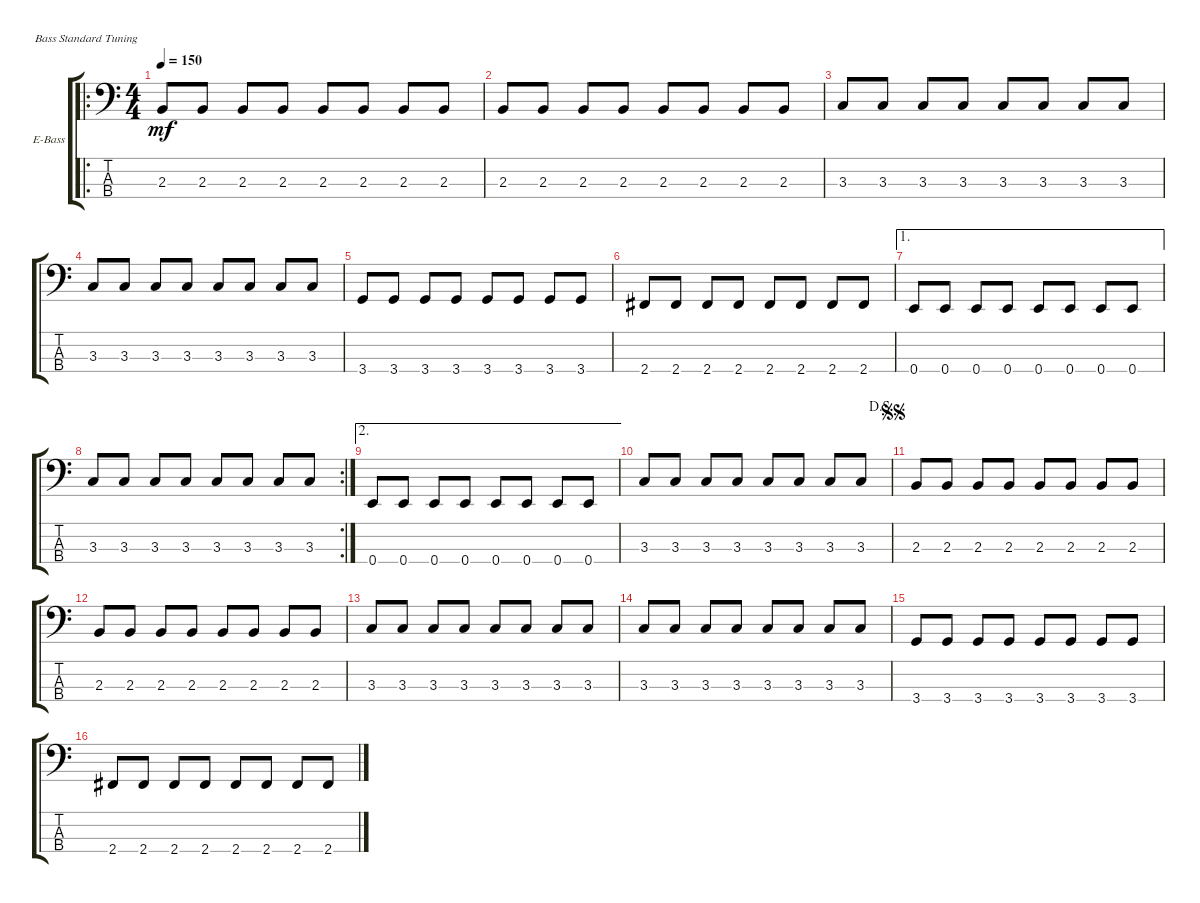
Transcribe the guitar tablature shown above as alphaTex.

\bracketExtendMode groupsimilarinstruments
\firstSystemTrackNameOrientation horizontal
\otherSystemsTrackNameOrientation horizontal
\track ("Electric Bass" "E-Bass") {instrument electricbassfinger}
\staff {score tabs}
\tuning (G2 D2 A1 E1)
\ro
\ts (4 4)
\tempo 150
\clef f4
\ks c
2.3.8{dy mf} 2.3.8 2.3.8 2.3.8 2.3.8 2.3.8 2.3.8 2.3.8 |
2.3.8 2.3.8 2.3.8 2.3.8 2.3.8 2.3.8 2.3.8 2.3.8 |
3.3.8 3.3.8 3.3.8 3.3.8 3.3.8 3.3.8 3.3.8 3.3.8 |
3.3.8 3.3.8 3.3.8 3.3.8 3.3.8 3.3.8 3.3.8 3.3.8 |
3.4.8 3.4.8 3.4.8 3.4.8 3.4.8 3.4.8 3.4.8 3.4.8 |
2.4.8 2.4.8 2.4.8 2.4.8 2.4.8 2.4.8 2.4.8 2.4.8 |
\ae 1
0.4.8 0.4.8 0.4.8 0.4.8 0.4.8 0.4.8 0.4.8 0.4.8 |
\rc 2
3.3.8 3.3.8 3.3.8 3.3.8 3.3.8 3.3.8 3.3.8 3.3.8 |
\ae 2
0.4.8 0.4.8 0.4.8 0.4.8 0.4.8 0.4.8 0.4.8 0.4.8 |
\jump dalsegno
3.3.8 3.3.8 3.3.8 3.3.8 3.3.8 3.3.8 3.3.8 3.3.8 |
\jump segnosegno
2.3.8 2.3.8 2.3.8 2.3.8 2.3.8 2.3.8 2.3.8 2.3.8 |
2.3.8 2.3.8 2.3.8 2.3.8 2.3.8 2.3.8 2.3.8 2.3.8 |
3.3.8 3.3.8 3.3.8 3.3.8 3.3.8 3.3.8 3.3.8 3.3.8 |
3.3.8 3.3.8 3.3.8 3.3.8 3.3.8 3.3.8 3.3.8 3.3.8 |
3.4.8 3.4.8 3.4.8 3.4.8 3.4.8 3.4.8 3.4.8 3.4.8 |
2.4.8 2.4.8 2.4.8 2.4.8 2.4.8 2.4.8 2.4.8 2.4.8
